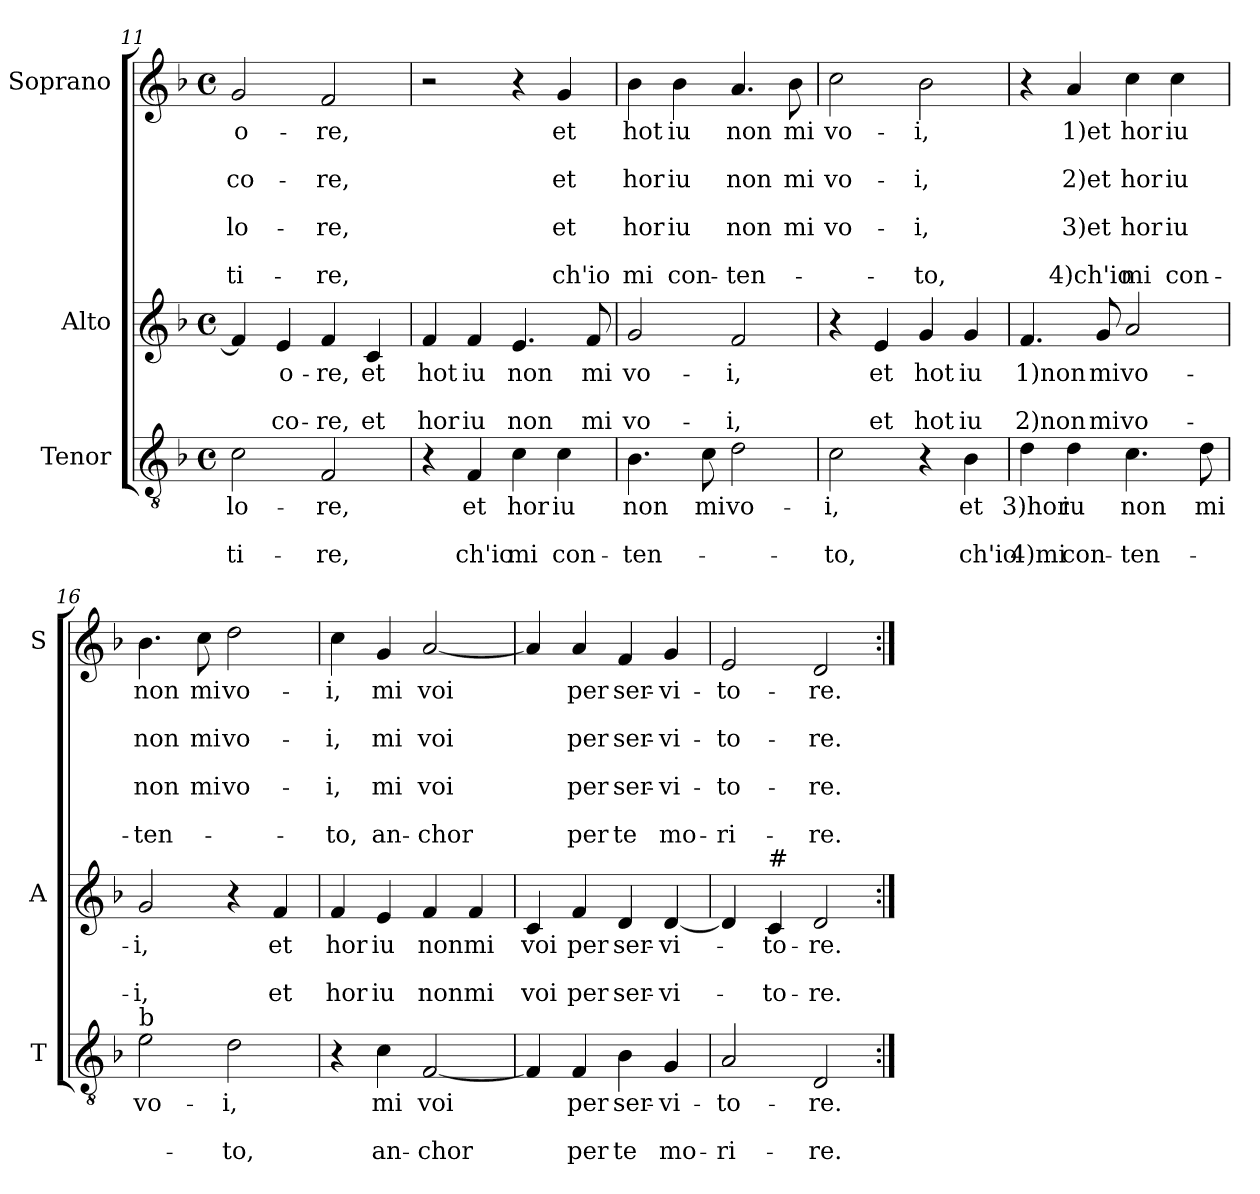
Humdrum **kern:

**kern	**text	**text	**text	**kern	**text	**text	**text	**kern	**text	**text	**text	**text	**text	**text	**text
*part3	*part3	*part3	*part3	*part2	*part2	*part2	*part2	*part1	*part1	*part1	*part1	*part1	*part1	*part1	*part1
*staff3	*staff3	*staff3	*staff3	*staff2	*staff2	*staff2	*staff2	*staff1	*staff1	*staff1	*staff1	*staff1	*staff1	*staff1	*staff1
*I"Tenor	*	*	*	*I"Alto	*	*	*	*I"Soprano	*	*	*	*	*	*	*
*I'T	*	*	*	*I'A	*	*	*	*I'S	*	*	*	*	*	*	*
*clefGv2	*	*	*	*clefG2	*	*	*	*clefG2	*	*	*	*	*	*	*
*k[b-]	*	*	*	*k[b-]	*	*	*	*k[b-]	*	*	*	*	*	*	*
*F:	*	*	*	*F:	*	*	*	*F:	*	*	*	*	*	*	*
*M4/4	*	*	*	*M4/4	*	*	*	*M4/4	*	*	*	*	*	*	*
*met(c)	*	*	*	*met(c)	*	*	*	*met(c)	*	*	*	*	*	*	*
=11	=11	=11	=11	=11	=11	=11	=11	=11	=11	=11	=11	=11	=11	=11	=11
!	!LO:LY:b	!	!LO:LY:b	!	!	!	!	!	!LO:LY:b	!	!LO:LY:b	!	!LO:LY:b	!	!LO:LY:b
2c\	-lo-	.	-ti-	4f/]	.	.	.	2g/	o-	.	co-	.	-lo-	.	-ti-
!	!	!	!	!	!LO:LY:b	!	!LO:LY:b	!	!	!	!	!	!	!	!
.	.	.	.	4e/	o-	.	co-	.	.	.	.	.	.	.	.
!	!LO:LY:b	!	!LO:LY:b	!	!LO:LY:b	!	!LO:LY:b	!	!LO:LY:b	!	!LO:LY:b	!	!LO:LY:b	!	!LO:LY:b
2F/	-re,	.	-re,	4f/	-re,	.	-re,	2f/	-re,	.	-re,	.	-re,	.	-re,
!	!	!	!	!	!LO:LY:b	!	!LO:LY:b	!	!	!	!	!	!	!	!
.	.	.	.	4c/	et	.	et	.	.	.	.	.	.	.	.
=12	=12	=12	=12	=12	=12	=12	=12	=12	=12	=12	=12	=12	=12	=12	=12
!	!	!	!	!	!LO:LY:b	!	!LO:LY:b	!	!	!	!	!	!	!	!
4r	.	.	.	4f/	hot	.	hor	2r	.	.	.	.	.	.	.
!	!LO:LY:b	!	!LO:LY:b	!	!LO:LY:b	!	!LO:LY:b	!	!	!	!	!	!	!	!
4F/	et	.	ch'io	4f/	iu	.	iu	.	.	.	.	.	.	.	.
!	!LO:LY:b	!	!LO:LY:b	!	!LO:LY:b	!	!LO:LY:b	!	!	!	!	!	!	!	!
4c\	hor	.	mi	4.e/	non	.	non	4r	.	.	.	.	.	.	.
!	!LO:LY:b	!	!LO:LY:b	!	!	!	!	!	!LO:LY:b	!	!LO:LY:b	!	!LO:LY:b	!	!LO:LY:b
4c\	iu	.	con-	.	.	.	.	4g/	et	.	et	.	et	.	ch'io
!	!	!	!	!	!LO:LY:b	!	!LO:LY:b	!	!	!	!	!	!	!	!
.	.	.	.	8f/	mi	.	mi	.	.	.	.	.	.	.	.
=13	=13	=13	=13	=13	=13	=13	=13	=13	=13	=13	=13	=13	=13	=13	=13
!	!LO:LY:b	!	!LO:LY:b	!	!LO:LY:b	!	!LO:LY:b	!	!LO:LY:b	!	!LO:LY:b	!	!LO:LY:b	!	!LO:LY:b
4.B-\	non	.	-ten-	2g/	vo-	.	vo-	4b-\	hot	.	hor	.	hor	.	mi
!	!	!	!	!	!	!	!	!	!LO:LY:b	!	!LO:LY:b	!	!LO:LY:b	!	!LO:LY:b
.	.	.	.	.	.	.	.	4b-\	iu	.	iu	.	iu	.	con-
!	!LO:LY:b	!	!	!	!	!	!	!	!	!	!	!	!	!	!
8c\	mi	.	.	.	.	.	.	.	.	.	.	.	.	.	.
!	!LO:LY:b	!	!	!	!LO:LY:b	!	!LO:LY:b	!	!LO:LY:b	!	!LO:LY:b	!	!LO:LY:b	!	!LO:LY:b
2d\	vo-	.	.	2f/	-i,	.	-i,	4.a/	non	.	non	.	non	.	-ten-
!	!	!	!	!	!	!	!	!	!LO:LY:b	!	!LO:LY:b	!	!LO:LY:b	!	!
.	.	.	.	.	.	.	.	8b-\	mi	.	mi	.	mi	.	.
=14	=14	=14	=14	=14	=14	=14	=14	=14	=14	=14	=14	=14	=14	=14	=14
!	!LO:LY:b	!	!LO:LY:b	!	!	!	!	!	!LO:LY:b	!	!LO:LY:b	!	!LO:LY:b	!	!
2c\	-i,	.	-to,	4r	.	.	.	2cc\	vo-	.	vo-	.	vo-	.	.
!	!	!	!	!	!LO:LY:b	!	!LO:LY:b	!	!	!	!	!	!	!	!
.	.	.	.	4e/	et	.	et	.	.	.	.	.	.	.	.
!	!	!	!	!	!LO:LY:b	!	!LO:LY:b	!	!LO:LY:b	!	!LO:LY:b	!	!LO:LY:b	!	!LO:LY:b
4r	.	.	.	4g/	hot	.	hot	2b-\	-i,	.	-i,	.	-i,	.	-to,
!	!LO:LY:b	!	!LO:LY:b	!	!LO:LY:b	!	!LO:LY:b	!	!	!	!	!	!	!	!
4B-\	et	.	ch'io	4g/	iu	.	iu	.	.	.	.	.	.	.	.
!!LO:LB:g=z
=15	=15	=15	=15	=15	=15	=15	=15	=15	=15	=15	=15	=15	=15	=15	=15
!	!LO:LY:b	!	!LO:LY:b	!	!LO:LY:b	!	!LO:LY:b	!	!	!	!	!	!	!	!
4d\	3)hor	.	4)mi	4.f/	1)non	.	2)non	4r	.	.	.	.	.	.	.
!	!LO:LY:b	!	!LO:LY:b	!	!	!	!	!	!LO:LY:b	!	!LO:LY:b	!	!LO:LY:b	!	!LO:LY:b
4d\	iu	.	con-	.	.	.	.	4a/	1)et	.	2)et	.	3)et	.	4)ch'io
!	!	!	!	!	!LO:LY:b	!	!LO:LY:b	!	!	!	!	!	!	!	!
.	.	.	.	8g/	mi	.	mi	.	.	.	.	.	.	.	.
!	!LO:LY:b	!	!LO:LY:b	!	!LO:LY:b	!	!LO:LY:b	!	!LO:LY:b	!	!LO:LY:b	!	!LO:LY:b	!	!LO:LY:b
4.c\	non	.	-ten-	2a/	vo-	.	vo-	4cc\	hor	.	hor	.	hor	.	mi
!	!	!	!	!	!	!	!	!	!LO:LY:b	!	!LO:LY:b	!	!LO:LY:b	!	!LO:LY:b
.	.	.	.	.	.	.	.	4cc\	iu	.	iu	.	iu	.	con-
!	!LO:LY:b	!	!	!	!	!	!	!	!	!	!	!	!	!	!
8d\	mi	.	.	.	.	.	.	.	.	.	.	.	.	.	.
=16	=16	=16	=16	=16	=16	=16	=16	=16	=16	=16	=16	=16	=16	=16	=16
!LO:TX:a:t=b	!	!	!	!	!	!	!	!	!	!	!	!	!	!	!
!	!LO:LY:b	!	!	!	!LO:LY:b	!	!LO:LY:b	!	!LO:LY:b	!	!LO:LY:b	!	!LO:LY:b	!	!LO:LY:b
2e\	vo-	.	.	2g/	-i,	.	-i,	4.b-\	non	.	non	.	non	.	-ten-
!	!	!	!	!	!	!	!	!	!LO:LY:b	!	!LO:LY:b	!	!LO:LY:b	!	!
.	.	.	.	.	.	.	.	8cc\	mi	.	mi	.	mi	.	.
!	!LO:LY:b	!	!LO:LY:b	!	!	!	!	!	!LO:LY:b	!	!LO:LY:b	!	!LO:LY:b	!	!
2d\	-i,	.	-to,	4r	.	.	.	2dd\	vo-	.	vo-	.	vo-	.	.
!	!	!	!	!	!LO:LY:b	!	!LO:LY:b	!	!	!	!	!	!	!	!
.	.	.	.	4f/	et	.	et	.	.	.	.	.	.	.	.
=17	=17	=17	=17	=17	=17	=17	=17	=17	=17	=17	=17	=17	=17	=17	=17
!	!	!	!	!	!LO:LY:b	!	!LO:LY:b	!	!LO:LY:b	!	!LO:LY:b	!	!LO:LY:b	!	!LO:LY:b
4r	.	.	.	4f/	hor	.	hor	4cc\	-i,	.	-i,	.	-i,	.	-to,
!	!LO:LY:b	!	!LO:LY:b	!	!LO:LY:b	!	!LO:LY:b	!	!LO:LY:b	!	!LO:LY:b	!	!LO:LY:b	!	!LO:LY:b
4c\	mi	.	an-	4e/	iu	.	iu	4g/	mi	.	mi	.	mi	.	an-
!	!LO:LY:b	!	!LO:LY:b	!	!LO:LY:b	!	!LO:LY:b	!	!LO:LY:b	!	!LO:LY:b	!	!LO:LY:b	!	!LO:LY:b
[2F/	voi	.	-chor	4f/	non	.	non	[2a/	voi	.	voi	.	voi	.	-chor
!	!	!	!	!	!LO:LY:b	!	!LO:LY:b	!	!	!	!	!	!	!	!
.	.	.	.	4f/	mi	.	mi	.	.	.	.	.	.	.	.
=18	=18	=18	=18	=18	=18	=18	=18	=18	=18	=18	=18	=18	=18	=18	=18
!	!	!	!	!	!LO:LY:b	!	!LO:LY:b	!	!	!	!	!	!	!	!
4F/]	.	.	.	4c/	voi	.	voi	4a/]	.	.	.	.	.	.	.
!	!LO:LY:b	!	!LO:LY:b	!	!LO:LY:b	!	!LO:LY:b	!	!LO:LY:b	!	!LO:LY:b	!	!LO:LY:b	!	!LO:LY:b
4F/	per	.	per	4f/	per	.	per	4a/	per	.	per	.	per	.	per
!	!LO:LY:b	!	!LO:LY:b	!	!LO:LY:b	!	!LO:LY:b	!	!LO:LY:b	!	!LO:LY:b	!	!LO:LY:b	!	!LO:LY:b
4B-\	ser-	.	te	4d/	ser-	.	ser-	4f/	ser-	.	ser-	.	ser-	.	te
!	!LO:LY:b	!	!LO:LY:b	!	!LO:LY:b	!	!LO:LY:b	!	!LO:LY:b	!	!LO:LY:b	!	!LO:LY:b	!	!LO:LY:b
4G/	-vi-	.	mo-	[4d/	-vi-	.	-vi-	4g/	-vi-	.	-vi-	.	-vi-	.	mo-
=19	=19	=19	=19	=19	=19	=19	=19	=19	=19	=19	=19	=19	=19	=19	=19
!	!LO:LY:b	!	!LO:LY:b	!	!	!	!	!	!LO:LY:b	!	!LO:LY:b	!	!LO:LY:b	!	!LO:LY:b
2A/	-to-	.	-ri-	4d/]	.	.	.	2e/	-to-	.	-to-	.	-to-	.	-ri-
!	!	!	!	!LO:TX:a:t=#	!	!	!	!	!	!	!	!	!	!	!
!	!	!	!	!	!LO:LY:b	!	!LO:LY:b	!	!	!	!	!	!	!	!
.	.	.	.	4c/	-to-	.	-to-	.	.	.	.	.	.	.	.
!	!LO:LY:b	!	!LO:LY:b	!	!LO:LY:b	!	!LO:LY:b	!	!LO:LY:b	!	!LO:LY:b	!	!LO:LY:b	!	!LO:LY:b
2D/	-re.	.	-re.	2d/	-re.	.	-re.	2d/	-re.	.	-re.	.	-re.	.	-re.
=:|!	=:|!	=:|!	=:|!	=:|!	=:|!	=:|!	=:|!	=:|!	=:|!	=:|!	=:|!	=:|!	=:|!	=:|!	=:|!
*-	*-	*-	*-	*-	*-	*-	*-	*-	*-	*-	*-	*-	*-	*-	*-
